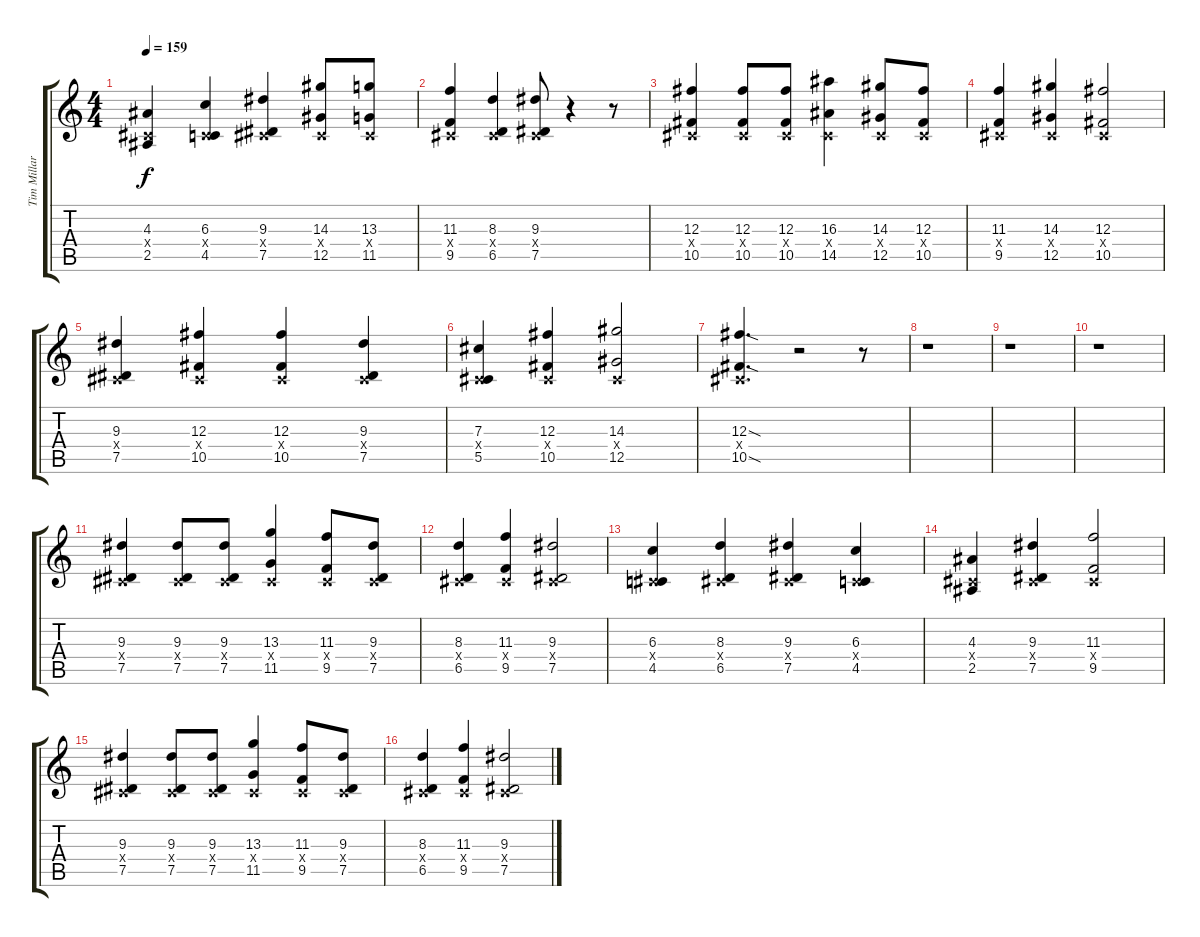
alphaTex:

\track ("Tim Millar" "Tim Millar") {instrument distortionguitar}
\staff {score tabs}
\tuning (Eb4 Bb3 Gb3 Db3 Ab2 Db2) {hide}
\ts (4 4)
\tempo 159
\clef g2
\ks c
(4.3 0.4{x} 2.5).4{dy f} (6.3 0.4{x} 4.5).4 (9.3 0.4{x} 7.5).4 (14.3 0.4{x} 12.5).8 (13.3 0.4{x} 11.5).8 |
(11.3 0.4{x} 9.5).4 (8.3 0.4{x} 6.5).4 (9.3 0.4{x} 7.5).8 r.4 r.8 |
(12.3 0.4{x} 10.5).4 (12.3 0.4{x} 10.5).8 (12.3 0.4{x} 10.5).8 (16.3 0.4{x} 14.5).4 (14.3 0.4{x} 12.5).8 (12.3 0.4{x} 10.5).8 |
(11.3 0.4{x} 9.5).4 (14.3 0.4{x} 12.5).4 (12.3 0.4{x} 10.5).2 |
(9.3 0.4{x} 7.5).4 (12.3 0.4{x} 10.5).4 (12.3 0.4{x} 10.5).4 (9.3 0.4{x} 7.5).4 |
(7.3 0.4{x} 5.5).4 (12.3 0.4{x} 10.5).4 (14.3 0.4{x} 12.5).2 |
(12.3{sod} 0.4{x} 10.5{sod}).4{d} r.2 r.8 |
r.1 |
r.1 |
r.1 |
(9.3 0.4{x} 7.5).4 (9.3 0.4{x} 7.5).8 (9.3 0.4{x} 7.5).8 (13.3 0.4{x} 11.5).4 (11.3 0.4{x} 9.5).8 (9.3 0.4{x} 7.5).8 |
(8.3 0.4{x} 6.5).4 (11.3 0.4{x} 9.5).4 (9.3 0.4{x} 7.5).2 |
(6.3 0.4{x} 4.5).4 (8.3 0.4{x} 6.5).4 (9.3 0.4{x} 7.5).4 (6.3 0.4{x} 4.5).4 |
(4.3 0.4{x} 2.5).4 (9.3 0.4{x} 7.5).4 (11.3 0.4{x} 9.5).2 |
(9.3 0.4{x} 7.5).4 (9.3 0.4{x} 7.5).8 (9.3 0.4{x} 7.5).8 (13.3 0.4{x} 11.5).4 (11.3 0.4{x} 9.5).8 (9.3 0.4{x} 7.5).8 |
(8.3 0.4{x} 6.5).4 (11.3 0.4{x} 9.5).4 (9.3 0.4{x} 7.5).2
